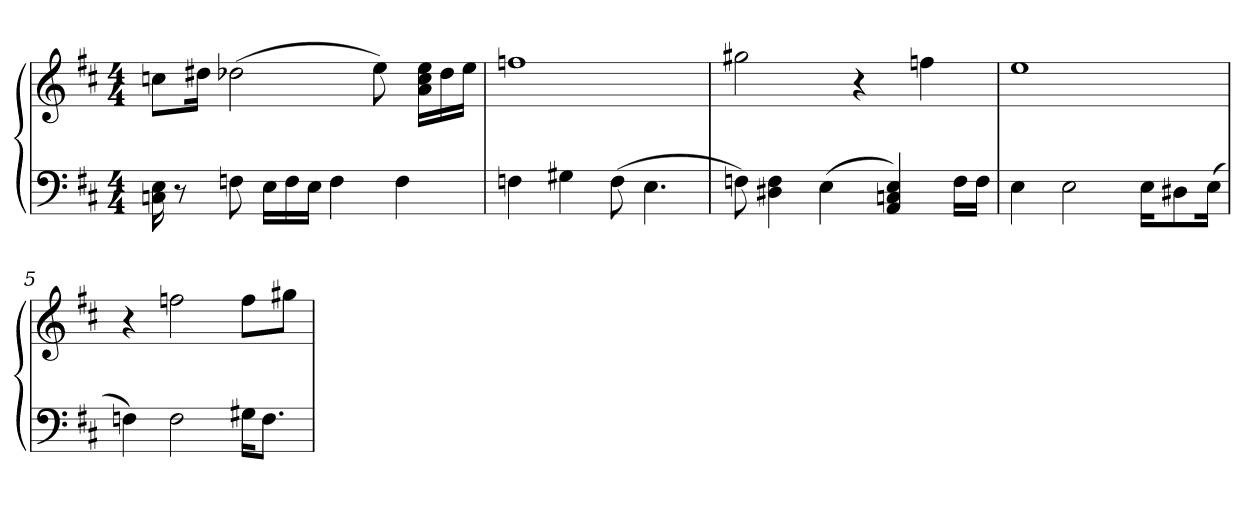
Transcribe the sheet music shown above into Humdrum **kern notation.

**kern	**kern
*part1	*part1
*staff2	*staff1
*clefF4	*clefG2
*k[f#c#]	*k[f#c#]
*M4/4	*M4/4
=1	=1
16Cn 16E	8ccn\L
8r	.
.	16dd#X\Jk
8Fn	(2dd-X
16E\LL	.
16F\	.
16E\JJ	.
4F	.
.	8ee)
4F	.
.	16a\ 16cc\ 16ee\LL
.	16dd-\
.	16ee\JJ
=2	=2
4Fn	1ffn
4G#X	.
(8F	.
4.E	.
=3	=3
8Fn)	2gg#X
4D#X 4F	.
(4E	.
.	4r
4AA 4Cn 4E)	.
.	4ffn
16F\LL	.
16F\JJ	.
=4	=4
4E	1ee
2E	.
16E\KL	.
8D#X\	.
(16E\Jk	.
=5	=5
4Fn)	4r
2F	2ffn
16G#X\KL	8ff\L
8.F\J	.
.	8gg#X\J
=	=
*-	*-
